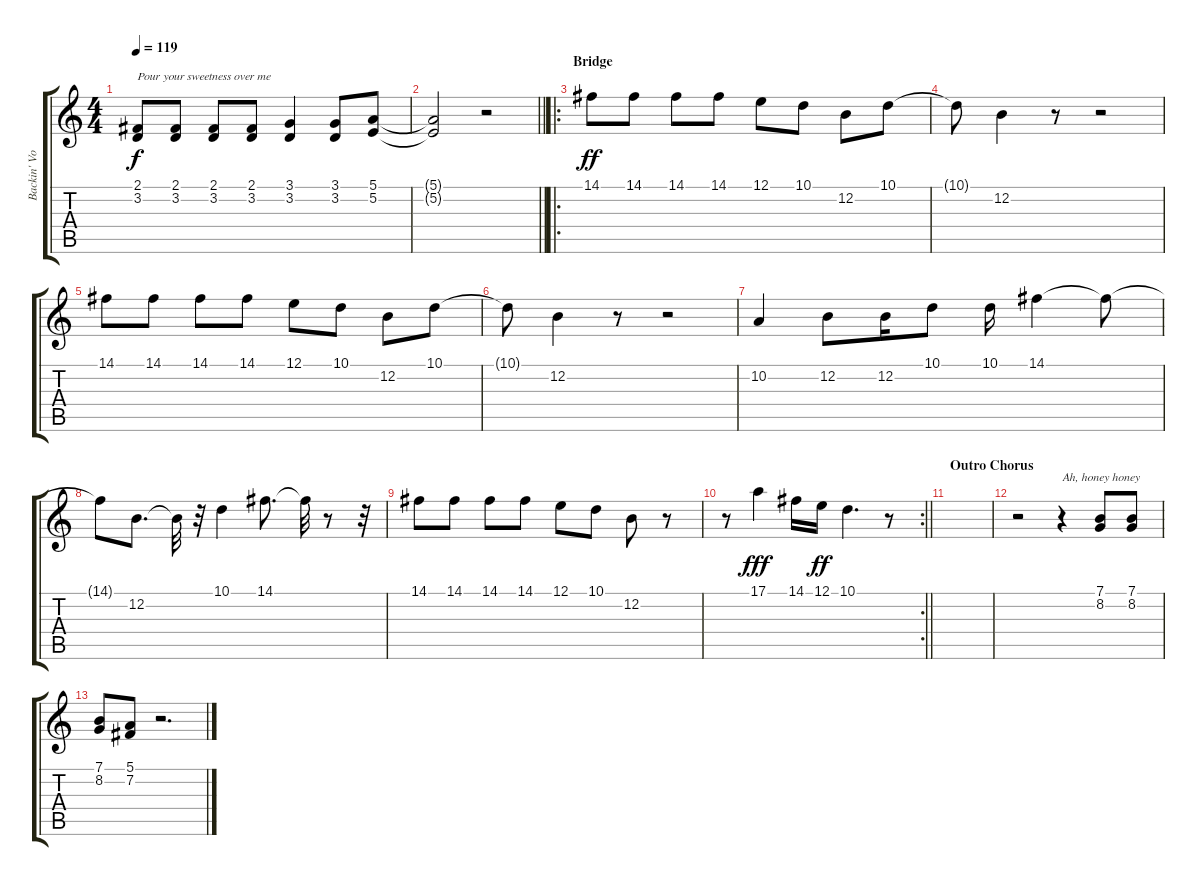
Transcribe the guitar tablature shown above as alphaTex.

\track ("Backin' Vocals" "Backin' Vo") {instrument choiraahs}
\staff {score tabs}
\tuning (E4 B3 G3 D3 A2 E2) {hide}
\ts (4 4)
\tempo 119
\clef g2
\ks c
(2.1 3.2).8{txt "Pour your sweetness over me" dy f} (2.1 3.2).8 (2.1 3.2).8 (2.1 3.2).8 (3.1 3.2).4 (3.1 3.2).8 (5.1 5.2).8 |
\barLineRight lightlight
(5.1{t} 5.2{t}).2 r.2 |
\ro
\section ("" "Bridge")
14.1.8{dy ff} 14.1.8 14.1.8 14.1.8 12.1.8 10.1.8 12.2.8 10.1.8 |
10.1{t}.8 12.2.4 r.8 r.2 |
14.1.8 14.1.8 14.1.8 14.1.8 12.1.8 10.1.8 12.2.8 10.1.8 |
10.1{t}.8 12.2.4 r.8 r.2 |
10.2.4{instrument voiceoohs} 12.2.8 12.2.16 10.1.8 10.1.16 14.1.4 14.1{t}.8 |
14.1{t}.8 12.2.8{d instrument choiraahs} 12.2{t}.32 r.32 10.1.4 14.1.8{d} 14.1{t}.32 r.8 r.32 |
14.1.8 14.1.8 14.1.8 14.1.8 12.1.8 10.1.8 12.2.8 r.8 |
\rc 2
\barLineRight lightlight
r.8 17.1.4{dy fff} 14.1.16 12.1.16{dy ff} 10.1.4{d} r.8 |
\section ("" "Outro Chorus")
|
r.2 r.4{txt "Ah, honey honey"} (7.1 8.2).8 (7.1 8.2).8 |
(7.1 8.2).8 (5.1 7.2).8 r.2{d}
